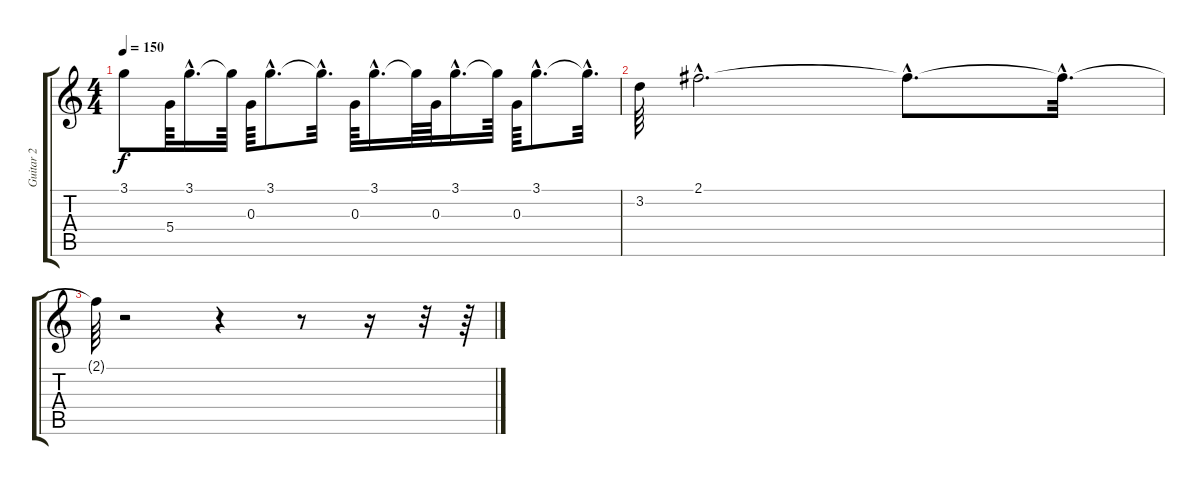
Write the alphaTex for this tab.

\track ("Guitar 2" "Guitar 2") {instrument acousticguitarnylon}
\staff {score tabs}
\tuning (E4 B3 G3 D3 A2 E2) {hide}
\ts (4 4)
\tempo 150
\clef g2
\ks c
3.1{t}.8{dy f} 5.4.64 3.1{hac}.16{d} 3.1{t}.64 0.3.64 3.1{hac}.8{d} 3.1{hac t}.32{d} 0.3.64 3.1{hac}.16{d} 3.1{t}.64 0.3.64 3.1{hac}.16{d} 3.1{t}.64 0.3.64 3.1{hac}.8{d} 3.1{hac t}.32{d} |
3.2.64 2.1{hac}.2{d} 2.1{hac t}.8{d} 2.1{hac t}.32{d} |
2.1{t}.64 r.2 r.4 r.8 r.16 r.32 r.64
